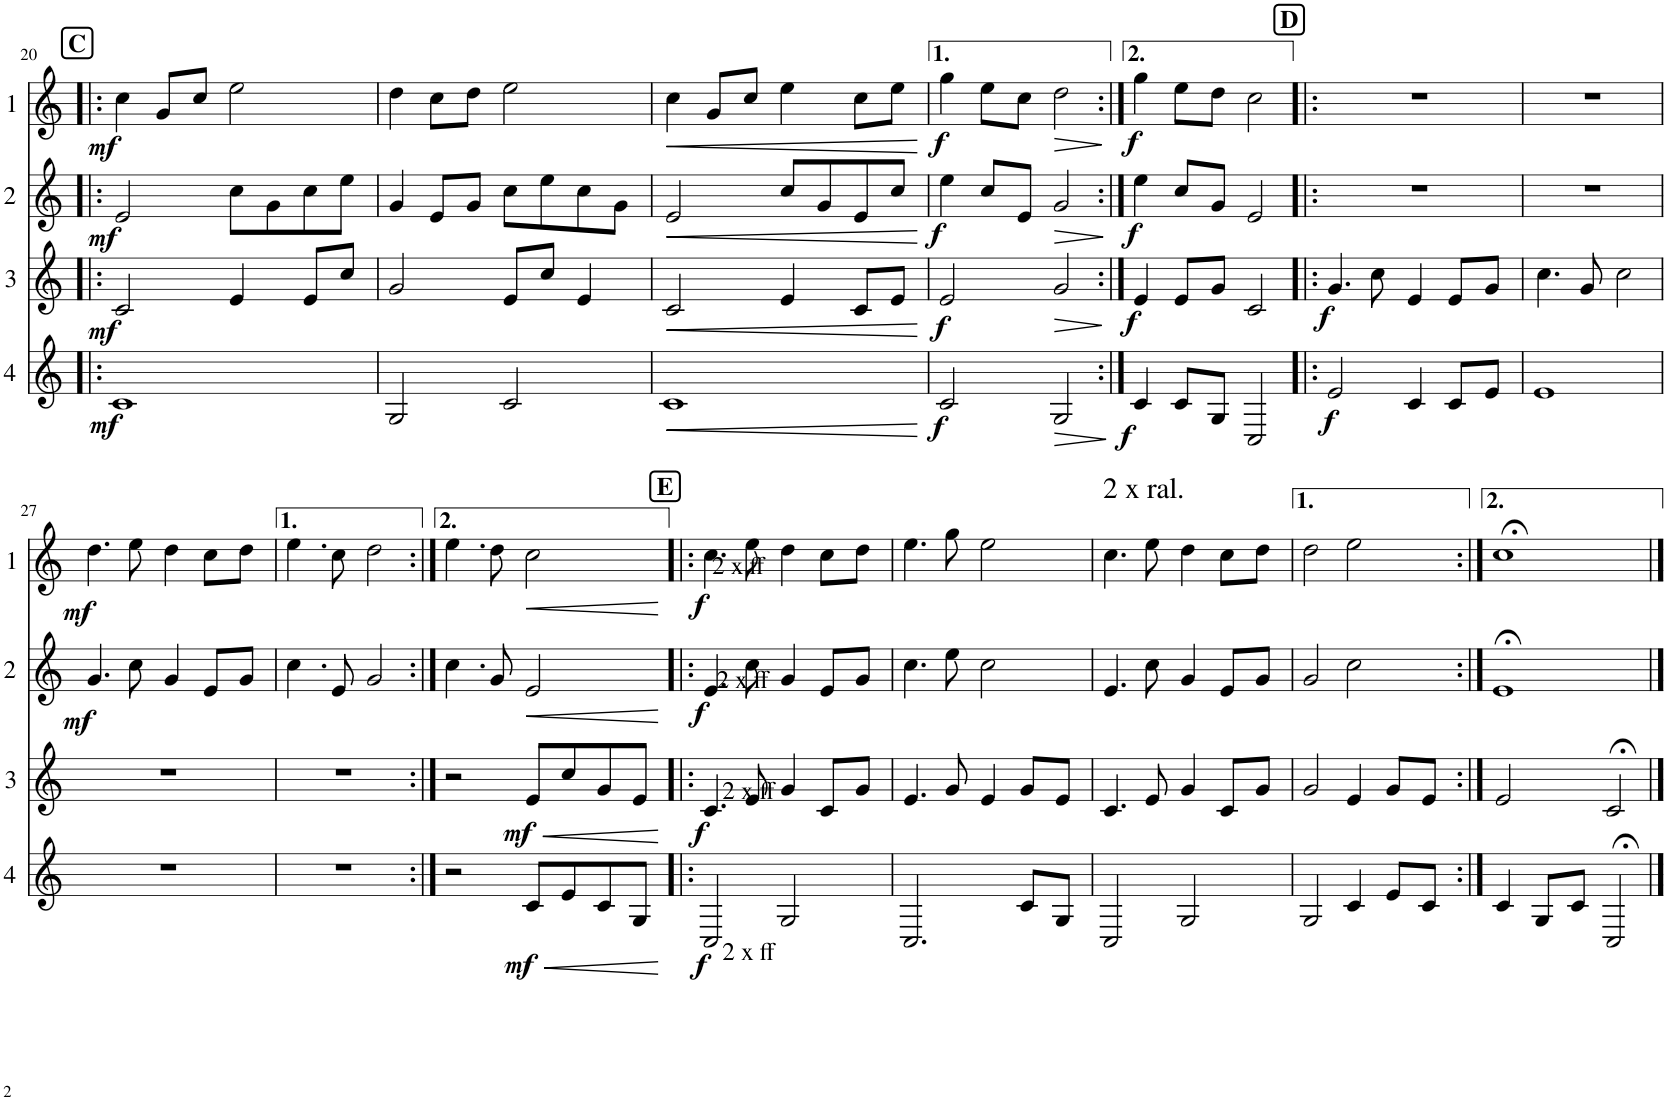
**kern	**dynam	**kern	**dynam	**kern	**dynam	**kern	**dynam
*part4	*part4	*part3	*part3	*part2	*part2	*part1	*part1
*staff4	*staff4	*staff3	*staff3	*staff2	*staff2	*staff1	*staff1
*I"4	*	*I"3	*	*I"2	*	*I"1	*
!!LO:PB:g=z
*clefG2	*	*clefG2	*	*clefG2	*	*clefG2	*
*Trd4c7	*	*Trd4c7	*	*Trd4c7	*	*Trd4c7	*
*k[]	*	*k[]	*	*k[]	*	*k[]	*
*M4/4	*	*M4/4	*	*M4/4	*	*M4/4	*
!!LO:REH:place=s1:a:B:cj:fs=12:t=C
=20!|:	=20!|:	=20!|:	=20!|:	=20!|:	=20!|:	=20!|:	=20!|:
!	!LO:DY:b	!	!LO:DY:b	!	!LO:DY:b	!	!LO:DY:b
1c	mf	2c/	mf	2e/	mf	4cc\	mf
.	.	.	.	.	.	8g/L	.
.	.	.	.	.	.	8cc/J	.
.	.	4e/	.	8cc\L	.	2ee\	.
.	.	.	.	8g\	.	.	.
.	.	8e/L	.	8cc\	.	.	.
.	.	8cc/J	.	8ee\J	.	.	.
=21	=21	=21	=21	=21	=21	=21	=21
2G/	.	2g/	.	4g/	.	4dd\	.
.	.	.	.	8e/L	.	8cc\L	.
.	.	.	.	8g/J	.	8dd\J	.
2c/	.	8e/L	.	8cc\L	.	2ee\	.
.	.	8cc/J	.	8ee\	.	.	.
.	.	4e/	.	8cc\	.	.	.
.	.	.	.	8g\J	.	.	.
=22	=22	=22	=22	=22	=22	=22	=22
!	!LO:HP:b	!	!LO:HP:b	!	!LO:HP:b	!	!LO:HP:b
1c	<	2c/	<	2e/	<	4cc\	<
.	.	.	.	.	.	8g/L	.
.	.	.	.	.	.	8cc/J	.
.	.	4e/	.	8cc/L	.	4ee\	.
.	.	.	.	8g/	.	.	.
.	.	8c/L	.	8e/	.	8cc\L	.
.	.	8e/J	.	8cc/J	.	8ee\J	.
.	[	.	[	.	[	.	[
=23	=23	=23	=23	=23	=23	=23	=23
!	!LO:DY:b	!	!LO:DY:b	!	!LO:DY:b	!	!LO:DY:b
2c/	f	2e/	f	4ee\	f	4gg\	f
.	.	.	.	8cc/L	.	8ee\L	.
.	.	.	.	8e/J	.	8cc\J	.
!	!LO:HP:b	!	!LO:HP:b	!	!LO:HP:b	!	!LO:HP:b
2G/	>	2g/	>	2g/	>	2dd\	>
.	]	.	]	.	]	.	]
=24:|!	=24:|!	=24:|!	=24:|!	=24:|!	=24:|!	=24:|!	=24:|!
!	!LO:DY:b	!	!LO:DY:b	!	!LO:DY:b	!	!LO:DY:b
4c/	f	4e/	f	4ee\	f	4gg\	f
8c/L	.	8e/L	.	8cc/L	.	8ee\L	.
8G/J	.	8g/J	.	8g/J	.	8dd\J	.
2C/	.	2c/	.	2e/	.	2cc\	.
!!LO:REH:place=s1:a:B:cj:fs=12:t=D
=25!|:	=25!|:	=25!|:	=25!|:	=25!|:	=25!|:	=25!|:	=25!|:
!	!LO:DY:b	!	!LO:DY:b	!	!	!	!
2e/	f	4.g/	f	1r	.	1r	.
.	.	8cc\	.	.	.	.	.
4c/	.	4e/	.	.	.	.	.
8c/L	.	8e/L	.	.	.	.	.
8e/J	.	8g/J	.	.	.	.	.
=26	=26	=26	=26	=26	=26	=26	=26
1e	.	4.cc\	.	1r	.	1r	.
.	.	8g/	.	.	.	.	.
.	.	2cc\	.	.	.	.	.
!!LO:LB:g=z
=27	=27	=27	=27	=27	=27	=27	=27
!	!	!	!	!	!LO:DY:b	!	!LO:DY:b
1r	.	1r	.	4.g/	mf	4.dd\	mf
.	.	.	.	8cc\	.	8ee\	.
.	.	.	.	4g/	.	4dd\	.
.	.	.	.	8e/L	.	8cc\L	.
.	.	.	.	8g/J	.	8dd\J	.
=28	=28	=28	=28	=28	=28	=28	=28
1r	.	1r	.	4.cc\	.	4.ee\	.
.	.	.	.	8e/	.	8cc\	.
.	.	.	.	2g/	.	2dd\	.
=29:|!	=29:|!	=29:|!	=29:|!	=29:|!	=29:|!	=29:|!	=29:|!
2r	.	2r	.	4.cc\	.	4.ee\	.
.	.	.	.	8g/	.	8dd\	.
!	!LO:HP:b	!	!LO:HP:b	!	!LO:HP:b	!	!LO:HP:b
!	!LO:DY:n=1:b	!	!LO:DY:n=1:b	!	!	!	!
8c/L	< mf	8e/L	< mf	2e/	<	2cc\	<
8e/	.	8cc/	.	.	.	.	.
8c/	.	8g/	.	.	.	.	.
8G/J	.	8e/J	.	.	.	.	.
.	[	.	[	.	[	.	[
!!LO:REH:place=s1:a:B:cj:fs=12:t=E
=30!|:	=30!|:	=30!|:	=30!|:	=30!|:	=30!|:	=30!|:	=30!|:
!	!	!	!	!	!	!LO:TX:a:t=2 x ff	!
!	!	!	!	!LO:TX:a:t=2 x ff	!	!	!
!	!	!LO:TX:a:t=2 x ff	!	!	!	!	!
!LO:TX:b:t=2 x ff	!	!	!	!	!	!	!
!	!LO:DY:b	!	!LO:DY:b	!	!LO:DY:b	!	!LO:DY:b
2C/	f	4.c/	f	4.e/	f	4.cc\	f
.	.	8e/	.	8cc\	.	8ee\	.
2G/	.	4g/	.	4g/	.	4dd\	.
.	.	8c/L	.	8e/L	.	8cc\L	.
.	.	8g/J	.	8g/J	.	8dd\J	.
=31	=31	=31	=31	=31	=31	=31	=31
2.C/	.	4.e/	.	4.cc\	.	4.ee\	.
.	.	8g/	.	8ee\	.	8gg\	.
.	.	4e/	.	2cc\	.	2ee\	.
8c/L	.	8g/L	.	.	.	.	.
8G/J	.	8e/J	.	.	.	.	.
=32	=32	=32	=32	=32	=32	=32	=32
!	!	!	!	!	!	!LO:TX:a:t=2 x ral.	!
2C/	.	4.c/	.	4.e/	.	4.cc\	.
.	.	8e/	.	8cc\	.	8ee\	.
2G/	.	4g/	.	4g/	.	4dd\	.
.	.	8c/L	.	8e/L	.	8cc\L	.
.	.	8g/J	.	8g/J	.	8dd\J	.
=33	=33	=33	=33	=33	=33	=33	=33
2G/	.	2g/	.	2g/	.	2dd\	.
4c/	.	4e/	.	2cc\	.	2ee\	.
8e/L	.	8g/L	.	.	.	.	.
8c/J	.	8e/J	.	.	.	.	.
=34:|!	=34:|!	=34:|!	=34:|!	=34:|!	=34:|!	=34:|!	=34:|!
4c/	.	2e/	.	1e;<	.	1cc;<	.
8G/L	.	.	.	.	.	.	.
8c/J	.	.	.	.	.	.	.
2C;</	.	2c;</	.	.	.	.	.
==	==	==	==	==	==	==	==
*-	*-	*-	*-	*-	*-	*-	*-
